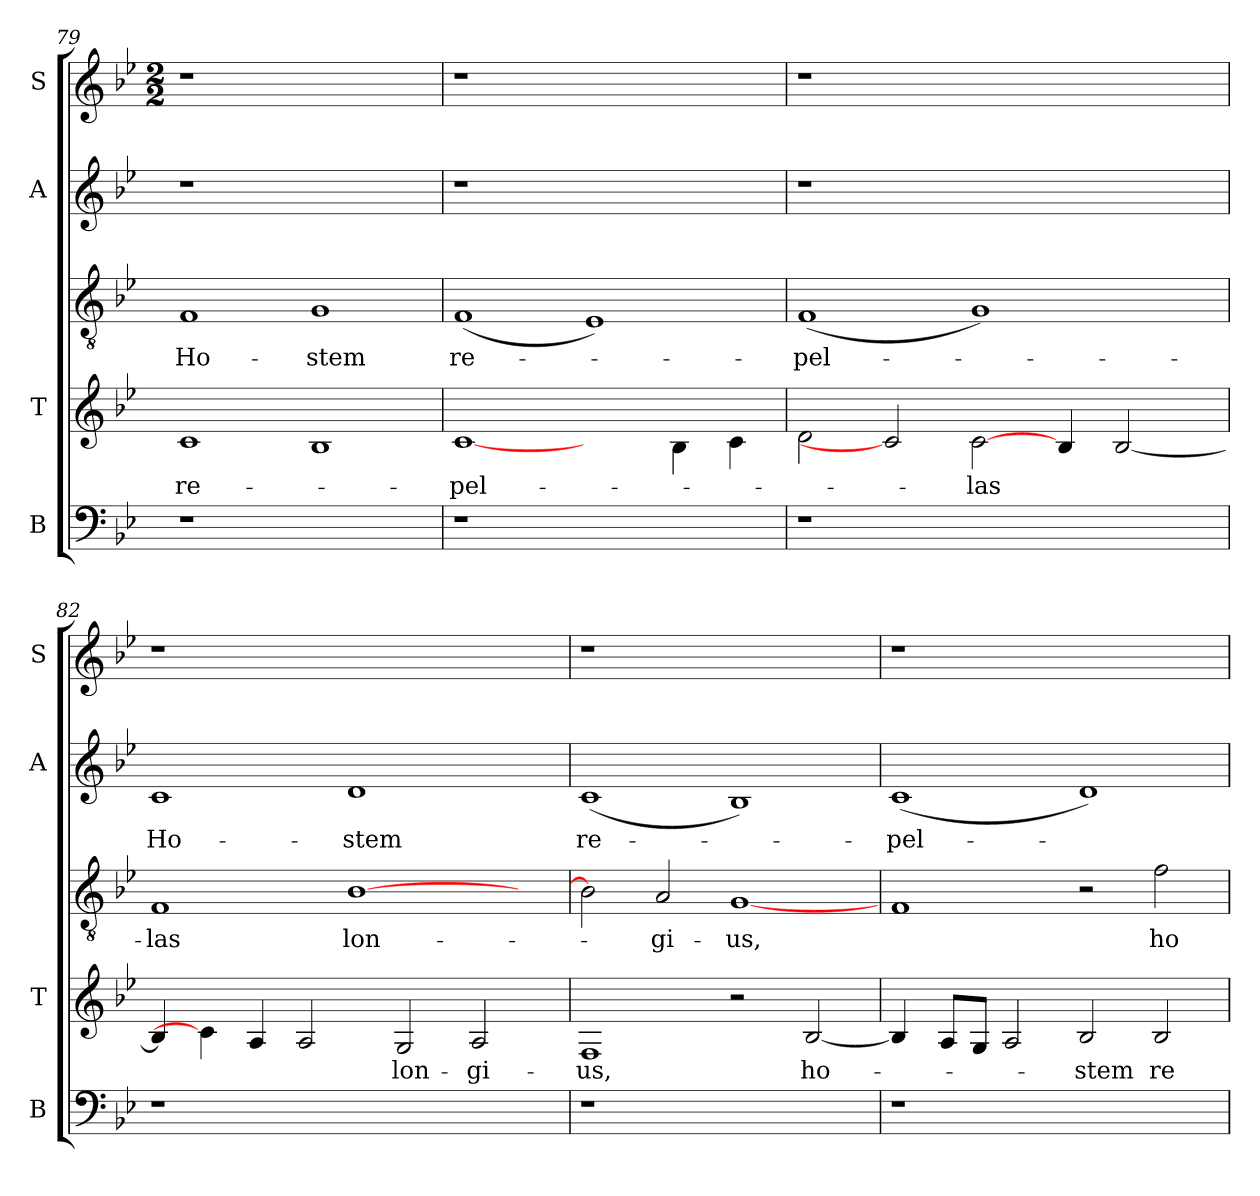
**kern	**kern	**text	**kern	**text	**kern	**text	**kern
*part4	*part3	*part3	*part3	*part3	*part2	*part2	*part1
*staff5	*staff4	*staff4	*staff3	*staff3	*staff2	*staff2	*staff1
*I"B	*I"T	*	*	*	*I"A	*	*I"S
*I'B	*I'T	*	*	*	*I'A	*	*I'S
*clefF4	*clefG2	*	*clefGv2	*	*clefG2	*	*clefG2
*k[b-e-]	*k[b-e-]	*	*k[b-e-]	*	*k[b-e-]	*	*k[b-e-]
*B-:	*B-:	*	*B-:	*	*B-:	*	*B-:
*	*	*	*	*	*	*	*M2/2
=79	=79	=79	=79	=79	=79	=79	=79
!	!	!LO:LY:b	!	!LO:LY:b	!	!	!
1r	1c	re-	1F	Ho-	1r	.	1r
!	!	!	!	!LO:LY:b	!	!	!
1ryy	1B-	.	1G	-stem	1ryy	.	1ryy
=80	=80	=80	=80	=80	=80	=80	=80
!	!	!LO:LY:b	!	!LO:LY:b	!	!	!
1r	[1c	pel-	(<1F	re-	1r	.	1r
1ryy	2ryy	.	1E-)	.	1ryy	.	1ryy
.	4B-\	.	.	.	.	.	.
.	4c\	.	.	.	.	.	.
=81	=81	=81	=81	=81	=81	=81	=81
!	!	!	!	!LO:LY:b	!	!	!
1r	2d\	.	(<1F	pel-	1r	.	1r
.	2c]	.	.	.	.	.	.
!	!	!LO:LY:b	!	!	!	!	!
1ryy	[2c\	las	1G)	.	1ryy	.	1ryy
.	4B-/	.	.	.	.	.	.
.	[2B-/	.	.	.	.	.	.
4ryy	.	.	4ryy	.	4ryy	.	4ryy
=82	=82	=82	=82	=82	=82	=82	=82
!	!	!	!	!LO:LY:b	!	!LO:LY:b	!
1r	4B-/]	.	1F	las	1c	Ho-	1r
.	4c\]	.	.	.	.	.	.
.	4A/	.	.	.	.	.	.
.	2A/	.	.	.	.	.	.
!	!	!	!	!LO:LY:b	!	!LO:LY:b	!
1ryy	.	.	[1B-	lon-	1d	-stem	1ryy
!	!	!LO:LY:b	!	!	!	!	!
.	2G/	lon-	.	.	.	.	.
!	!	!LO:LY:b	!	!	!	!	!
.	2A/	-gi-	.	.	.	.	.
4ryy	.	.	4ryy	.	4ryy	.	4ryy
=83	=83	=83	=83	=83	=83	=83	=83
!	!	!LO:LY:b	!	!	!	!LO:LY:b	!
1r	1F	us,	2B-\]	.	(<1c	re-	1r
!	!	!	!	!LO:LY:b	!	!	!
.	.	.	2A/	-gi-	.	.	.
!	!	!	!	!LO:LY:b	!	!	!
1ryy	2r	.	[1G	-us,	1B-)	.	1ryy
!	!	!LO:LY:b	!	!	!	!	!
.	[2B-/	ho-	.	.	.	.	.
!!LO:PB:g=z
=84	=84	=84	=84	=84	=84	=84	=84
!	!	!	!	!	!	!LO:LY:b	!
1r	4B-/]	.	1F	.	(<1c	pel-	1r
.	8A/L	.	.	.	.	.	.
.	8G/J	.	.	.	.	.	.
.	2A/	.	.	.	.	.	.
!	!	!LO:LY:b	!	!	!	!	!
1ryy	2B-/	-stem	2r	.	1d)	.	1ryy
!	!	!LO:LY:b	!	!LO:LY:b	!	!	!
.	2B-/	re-	2f\	ho-	.	.	.
=	=	=	=	=	=	=	=
*-	*-	*-	*-	*-	*-	*-	*-
